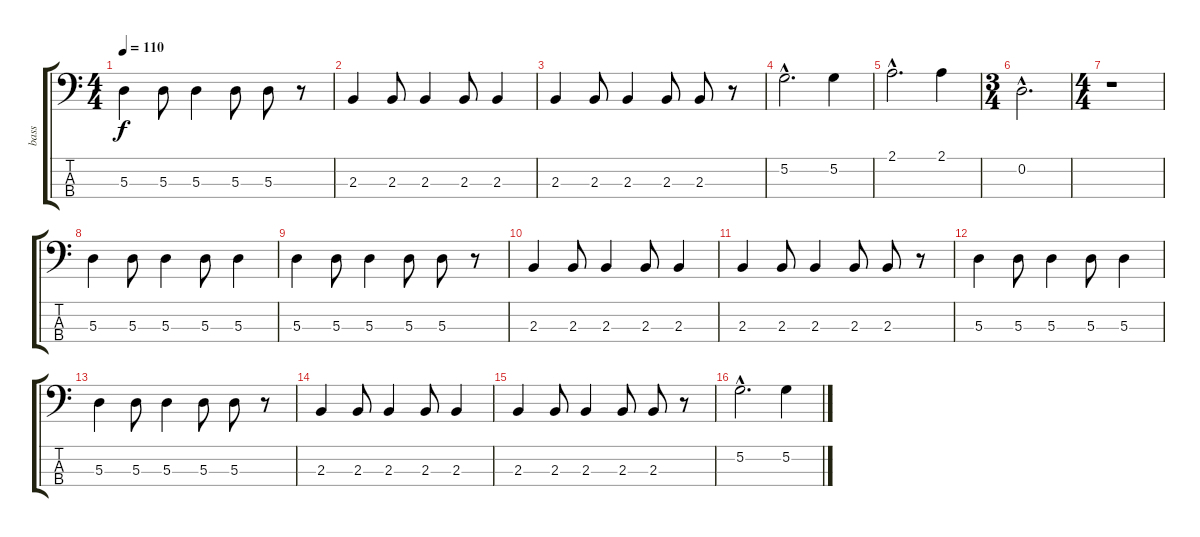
\track ("bass" "bass") {instrument electricbassfinger}
\staff {score tabs}
\tuning (G2 D2 A1 E1) {hide}
\ts (4 4)
\tempo 110
\clef f4
\ks c
5.3.4{dy f} 5.3.8 5.3.4 5.3.8 5.3.8 r.8 |
2.3.4 2.3.8 2.3.4 2.3.8 2.3.4 |
2.3.4 2.3.8 2.3.4 2.3.8 2.3.8 r.8 |
5.2{hac}.2{d} 5.2.4 |
2.1{hac}.2{d} 2.1.4 |
\ts (3 4)
0.2{hac}.2{d} |
\ts (4 4)
r.1 |
5.3.4 5.3.8 5.3.4 5.3.8 5.3.4 |
5.3.4 5.3.8 5.3.4 5.3.8 5.3.8 r.8 |
2.3.4 2.3.8 2.3.4 2.3.8 2.3.4 |
2.3.4 2.3.8 2.3.4 2.3.8 2.3.8 r.8 |
5.3.4 5.3.8 5.3.4 5.3.8 5.3.4 |
5.3.4 5.3.8 5.3.4 5.3.8 5.3.8 r.8 |
2.3.4 2.3.8 2.3.4 2.3.8 2.3.4 |
2.3.4 2.3.8 2.3.4 2.3.8 2.3.8 r.8 |
5.2{hac}.2{d} 5.2.4
